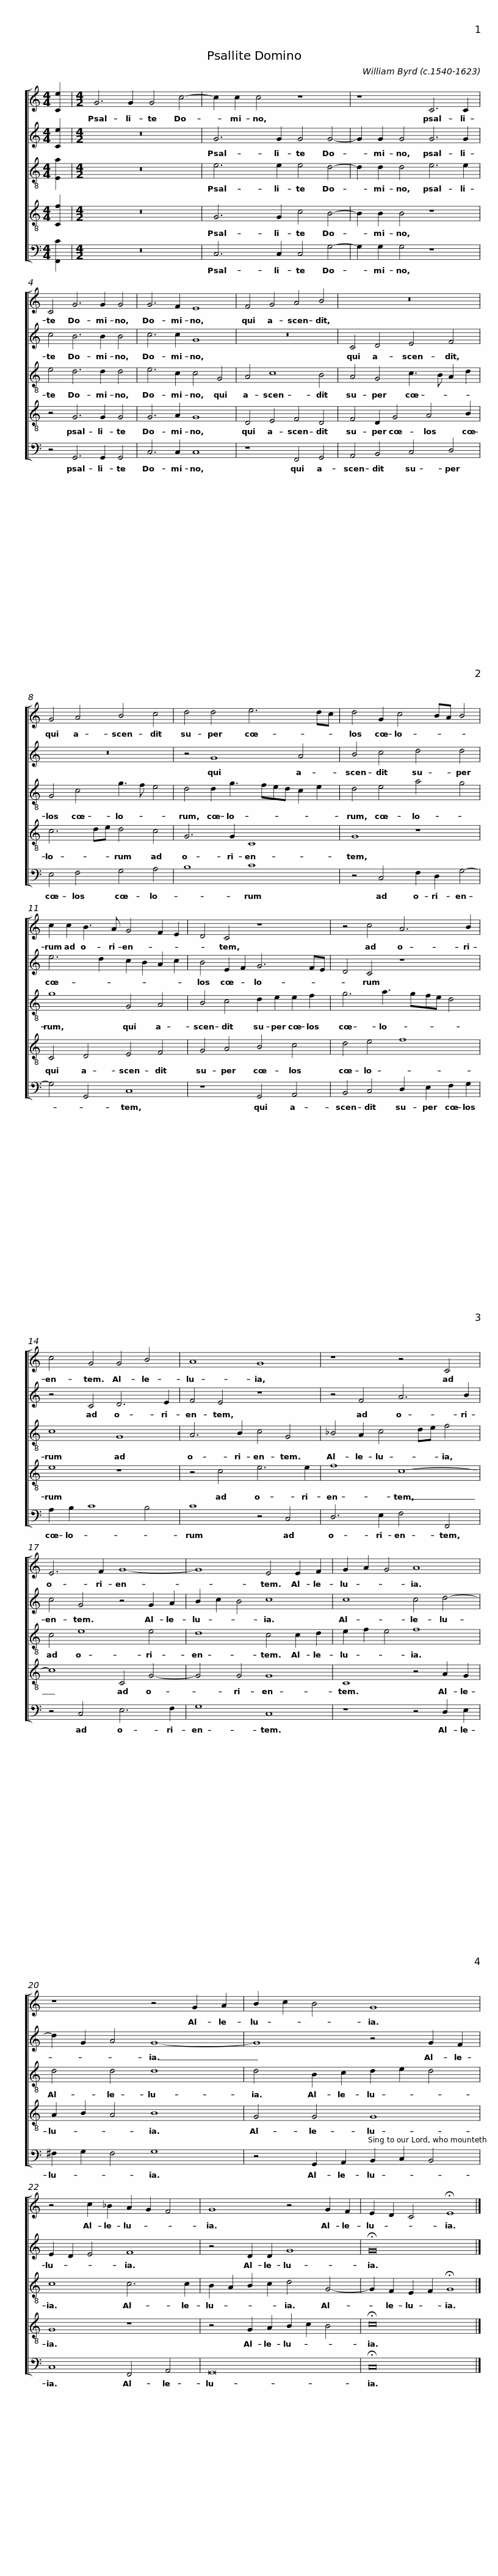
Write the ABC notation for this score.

X:1
%%score [ 1 2 3 4 5 ]
L:1/8
M:4/4
I:linebreak $
K:C
V:1 treble
V:2 treble
V:3 treble-8 transpose=-12
V:4 treble-8 transpose=-12
V:5 bass
V:1
 [Ce]2 |[M:4/2] G6 G2 G4 c4- | c2 c2 c4 z8 | z8 C6 C2 | C4 G6 G2 G4 |$ %5
 G6 F2 E8 | F4 G4 A4 B4 | z16 | G4 A4 B4 c4 |$ d4 d4 e6 dc | %10
 d4 G2 c4 BA B4 | c2 c2 B3 A G4 F2 E2 | D4 C4 z8 |$ z4 c4 A6 B2 | c4 G4 G4 B4 | %15
 A8 G8 | z8 z4 C4 |$ E6 F2 G8- | G8 E4 E2 F2 | G2 A2 G4 A8 | %20
 z8 z4 G2 A2 |$ B2 c2 B4 G8 | z4 c2 _B2 A2 G2 F4 | G8 z4 G2 F2 | E2 D2 C4 !fermata!E8 |] %25
V:2
 [Ce]2 |[M:4/2] z16 | G6 G2 G4 G4- | G2 G2 G4 G6 G2 | c4 B6 B2 B4 |$ %5
 c6 c2 G8 | z16 | C4 D4 E4 F4 | z16 |$ z4 G8 A4 | %10
 B4 c4 d4 d4 | e6 d2 c2 B2 A2 c2 | B4 E2 F2 G6 FE |$ D4 C4 z8 | z4 C4 D6 E2 | %15
 F4 E4 z8 | z4 F4 A6 B2 |$ c4 G4 z4 G2 A2 | B2 c2 B4 c8 | c8 c4 d4- | %20
 d2 G2 A4 G8- |$ G8 z4 G2 F2 | E2 D2 E4 F8 | z4 D2 D2 G8 | !fermata!G16 |] %25
V:3
 [Ea]2 |[M:4/2] z16 | e6 e2 e4 d4- | d2 d2 d4 e6 e2 | e4 d6 d2 d4 |$ %5
 e6 c2 c4 G4 | A4 c8 B4 | A4 G4 c3 B A2 d2 | G4 c4 g3 f e4 |$ d4 d2 g3 fed c2 e2 | %10
 d4 e4 a4 g4 | g8 G4 A4 | B4 c4 d2 e2 e2 f2 |$ g6 a3 gfe d4 | c8 G8 | %15
 A6 B2 c4 G4 | _B4 A2 c4 de f4 |$ c4 e8 e4 | d8 c4 c2 d2 | e2 f2 e4 f8 | %20
 d4 d4 d8 |$ d4 B2 c2 d2 e2 d4 | c8 c6 c2 | B2 A2 B2 c2 d4 G4- | G2 F2 E2 F2 !fermata!G8 |] %25
V:4
 [Cf]2 |[M:4/2] z16 | G6 G2 c4 B4- | B2 B2 B4 z8 | z4 G6 G2 G4 |$ %5
 G6 A2 G8 | D4 E4 F4 D4 | F4 D2 G4 A4 B2 | c6 de d4 c4 |$ G6 G2 C8 | %10
 G8 z8 | C4 D4 E4 F4 | G4 A4 B4 c4 |$ d4 e4 f8 | e8 z8 | %15
 z4 c4 e6 e2 | f8 c8- |$ c8 C4 G4- | G4 G4 G8 | C8 z4 A2 G2 | %20
 A2 B2 A4 B8 |$ G4 G4 G8 | G8 z8 | z4 G2 A2 B2 c2 B4 | !fermata!c16 |] %25
V:5
 [F,,C]2 |[M:4/2] z16 | C,6 C,2 C,4 G,4- | G,2 G,2 G,4 z8 | z4 G,,6 G,,2 G,,4 |$ %5
 C,6 C,2 C,8 | z8 F,,4 G,,4 | A,,4 B,,4 C,4 D,4 | E,4 F,4 G,4 A,4 |$ B,8 C8 | %10
 z4 C,4 F,2 D,2 G,4- | G,4 G,,4 C,8 | z8 G,,4 A,,4 |$ B,,4 C,4 D,2 E,2 F,2 G,2 | A,2 B,2 C8 B,4 | %15
 C8 z4 C,4 | D,6 E,2 F,4 F,,4 |$ z4 C,4 E,6 F,2 | G,8 C,8 | z8 z4 D,2 E,2 | %20
 ^F,2 G,2 F,4 G,8 |$ z4 G,,2 A,,2 B,,2 C,2 B,,4 | C,8 F,,4 A,,4 | G,,16 | !fermata!C,16 |] %25
